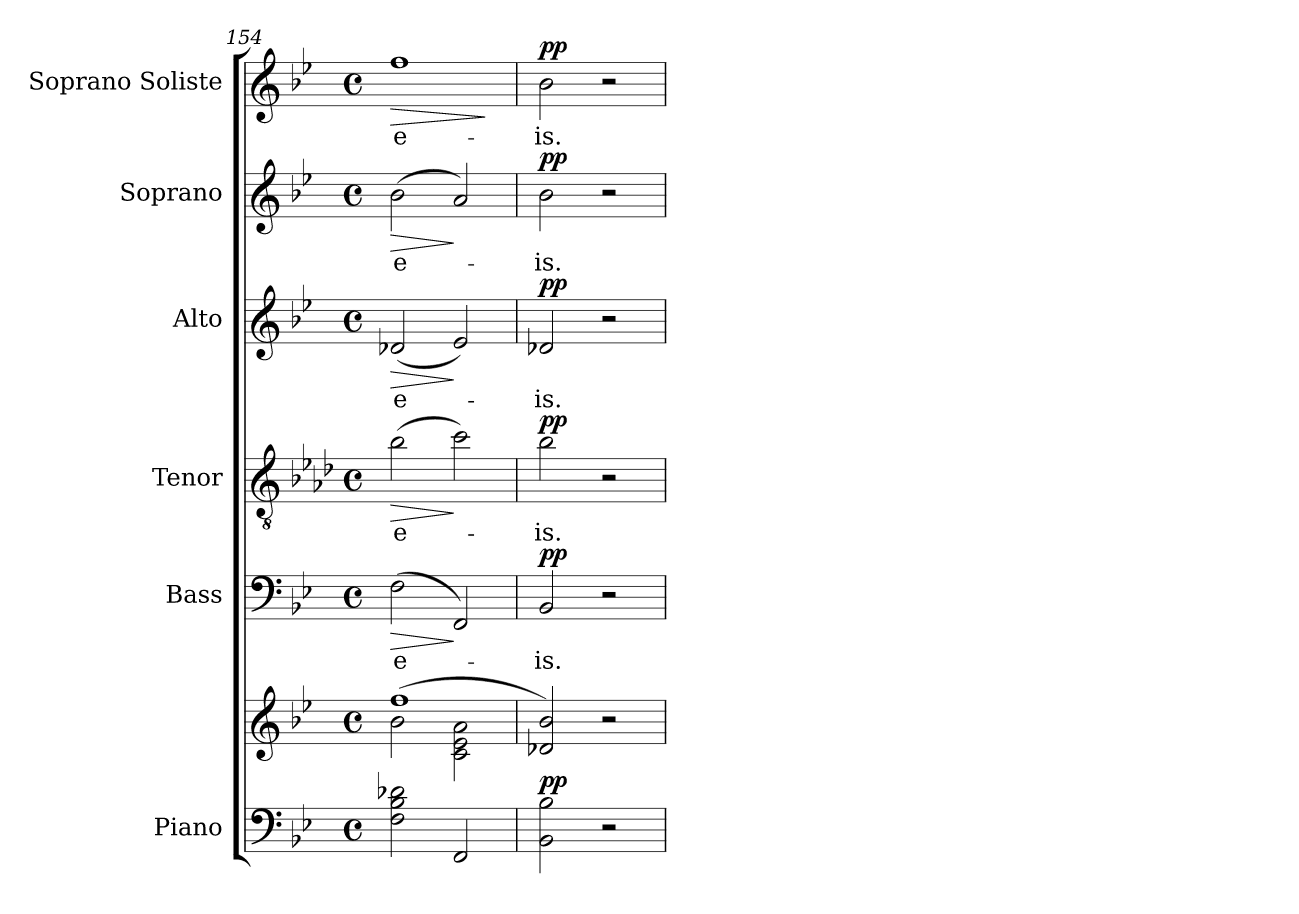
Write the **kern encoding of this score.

**kern	**kern	**dynam	**kern	**text	**dynam	**kern	**text	**dynam	**kern	**text	**dynam	**kern	**text	**dynam	**kern	**text	**dynam
*part6	*part6	*part6	*part5	*part5	*part5	*part4	*part4	*part4	*part3	*part3	*part3	*part2	*part2	*part2	*part1	*part1	*part1
*staff7	*staff6	*staff6/7	*staff5	*staff5	*staff5	*staff4	*staff4	*staff4	*staff3	*staff3	*staff3	*staff2	*staff2	*staff2	*staff1	*staff1	*staff1
*I"Piano	*	*	*I"Bass	*	*	*I"Tenor	*	*	*I"Alto	*	*	*I"Soprano	*	*	*I"Soprano Soliste	*	*
*I'Pno.	*	*	*I'B.	*	*	*I'T.	*	*	*I'A.	*	*	*I'S.	*	*	*	*	*
!!LO:LB:g=z
*clefF4	*clefG2	*	*clefF4	*	*	*clefGv2	*	*	*clefG2	*	*	*clefG2	*	*	*clefG2	*	*
*	*	*	*	*	*	*ITrd8c14	*	*	*	*	*	*	*	*	*	*	*
*k[b-e-]	*k[b-e-]	*	*k[b-e-]	*	*	*k[b-e-a-d-]	*	*	*k[b-e-]	*	*	*k[b-e-]	*	*	*k[b-e-]	*	*
*M4/4	*M4/4	*	*M4/4	*	*	*M4/4	*	*	*M4/4	*	*	*M4/4	*	*	*M4/4	*	*
*met(c)	*met(c)	*	*met(c)	*	*	*met(c)	*	*	*met(c)	*	*	*met(c)	*	*	*met(c)	*	*
=154	=154	=154	=154	=154	=154	=154	=154	=154	=154	=154	=154	=154	=154	=154	=154	=154	=154
*	*^	*	*	*	*	*	*	*	*	*	*	*	*	*	*	*	*
!	!	!	!	!	!	!LO:HP:b	!	!	!LO:HP:b	!	!	!LO:HP:b	!	!	!LO:HP:b	!	!	!LO:HP:b
2F\ 2B-\ 2d-X\	(1ff	2b-\	.	(2F\	e-	>	(2B-i\	e-	>	(2d-X/	e-	>	(2b-\	e-	>	1ff	e-	>
2FF/	.	2c\ 2e-\ 2a\	.	2FF/)	.	]	2ci\)	.	]	2e-/)	.	]	2a/)	.	]	.	.	.
*	*v	*v	*	*	*	*	*	*	*	*	*	*	*	*	*	*	*	*
.	.	.	.	.	.	.	.	.	.	.	.	.	.	.	.	.	]
=155	=155	=155	=155	=155	=155	=155	=155	=155	=155	=155	=155	=155	=155	=155	=155	=155	=155
!	!	!LO:DY:a=2	!	!	!LO:DY:a	!	!	!LO:DY:a	!	!	!LO:DY:a	!	!	!LO:DY:a	!	!	!LO:DY:a
2BB-\ 2B-\	2d-X/ 2b-/)	pp	2BB-/	-is.	pp	2B-i\	-is.	pp	2d-X/	-is.	pp	2b-\	-is.	pp	2b-\	-is.	pp
2r	2r	.	2r	.	.	2r	.	.	2r	.	.	2r	.	.	2r	.	.
=	=	=	=	=	=	=	=	=	=	=	=	=	=	=	=	=	=
*-	*-	*-	*-	*-	*-	*-	*-	*-	*-	*-	*-	*-	*-	*-	*-	*-	*-
